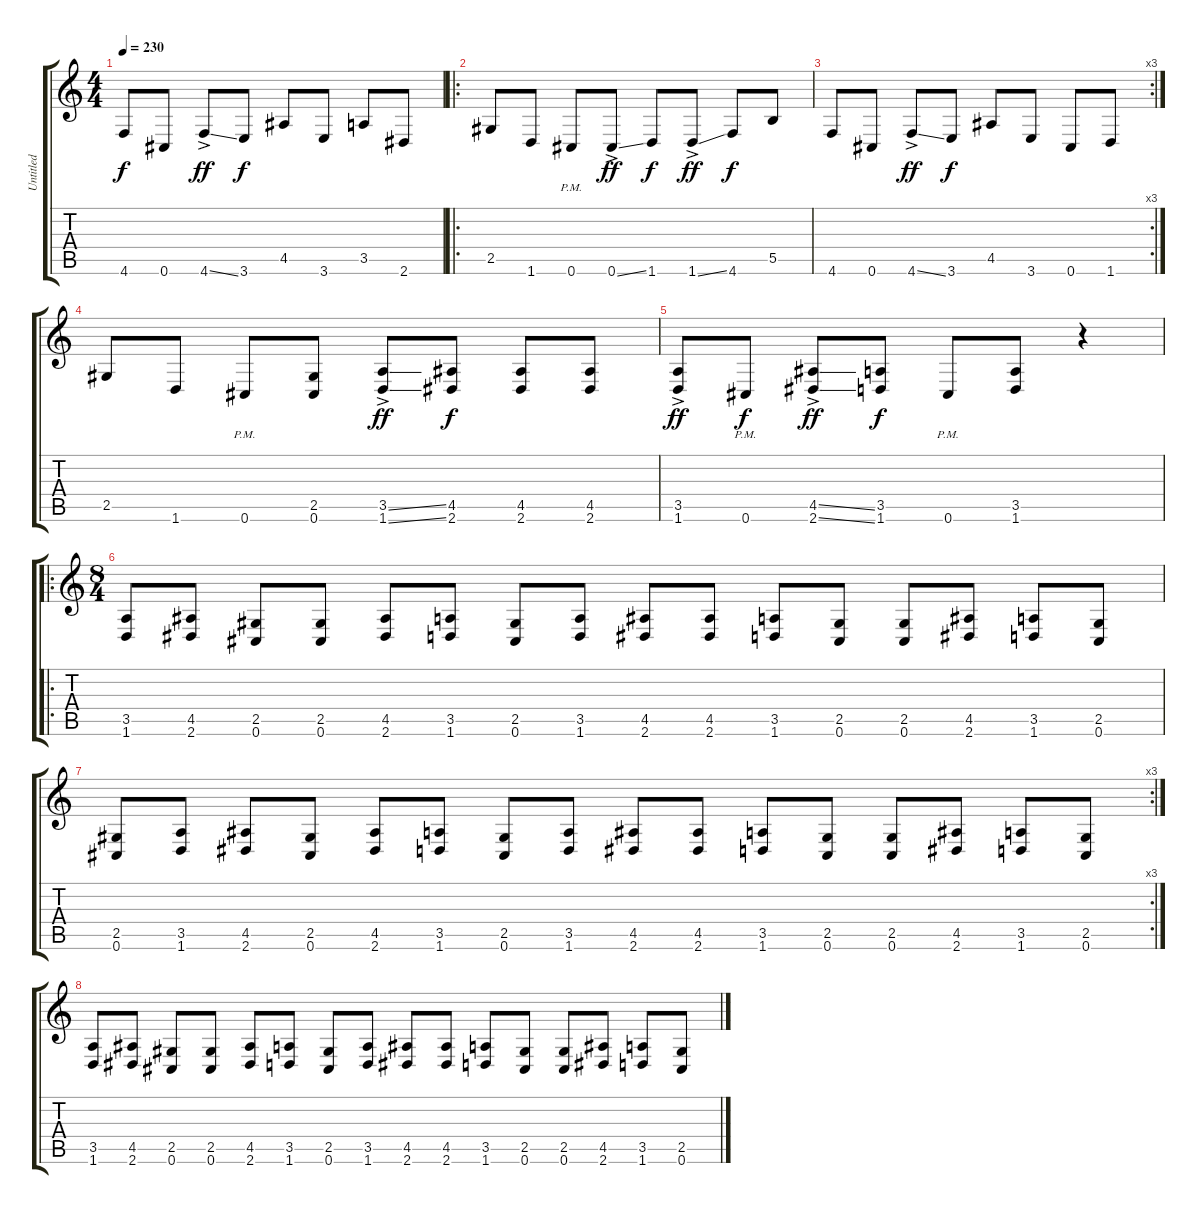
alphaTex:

\track ("Untitled" "Untitled") {instrument distortionguitar}
\staff {score tabs}
\tuning (Db4 Ab3 E3 B2 Gb2 Db2) {hide}
\ts (4 4)
\tempo 230
\clef g2
\ks c
4.6.8{dy f} 0.6.8 4.6{ss ac}.8{dy ff} 3.6.8{dy f} 4.5.8 3.6.8 3.5.8 2.6.8 |
\ro
2.5.8 1.6.8 0.6{pm}.8 0.6{ss ac}.8{dy ff} 1.6.8{dy f} 1.6{ss ac}.8{dy ff} 4.6.8{dy f} 5.5.8 |
\rc 3
4.6.8 0.6.8 4.6{ss ac}.8{dy ff} 3.6.8{dy f} 4.5.8 3.6.8 0.6.8 1.6.8 |
2.5.8 1.6.8 0.6{pm}.8 (2.5 0.6).8 (3.5{ss ac} 1.6{ss ac}).8{dy ff} (4.5 2.6).8{dy f} (4.5 2.6).8 (4.5 2.6).8 |
(3.5{ac} 1.6{ac}).8{dy ff} 0.6{pm}.8{dy f} (4.5{ss ac} 2.6{ss ac}).8{dy ff} (3.5 1.6).8{dy f} 0.6{pm}.8 (3.5 1.6).8 r.4 |
\ro
\ts (8 4)
(3.5 1.6).8 (4.5 2.6).8 (2.5 0.6).8 (2.5 0.6).8 (4.5 2.6).8 (3.5 1.6).8 (2.5 0.6).8 (3.5 1.6).8 (4.5 2.6).8 (4.5 2.6).8 (3.5 1.6).8 (2.5 0.6).8 (2.5 0.6).8 (4.5 2.6).8 (3.5 1.6).8 (2.5 0.6).8 |
\rc 3
(2.5 0.6).8 (3.5 1.6).8 (4.5 2.6).8 (2.5 0.6).8 (4.5 2.6).8 (3.5 1.6).8 (2.5 0.6).8 (3.5 1.6).8 (4.5 2.6).8 (4.5 2.6).8 (3.5 1.6).8 (2.5 0.6).8 (2.5 0.6).8 (4.5 2.6).8 (3.5 1.6).8 (2.5 0.6).8 |
(3.5 1.6).8 (4.5 2.6).8 (2.5 0.6).8 (2.5 0.6).8 (4.5 2.6).8 (3.5 1.6).8 (2.5 0.6).8 (3.5 1.6).8 (4.5 2.6).8 (4.5 2.6).8 (3.5 1.6).8 (2.5 0.6).8 (2.5 0.6).8 (4.5 2.6).8 (3.5 1.6).8 (2.5 0.6).8
